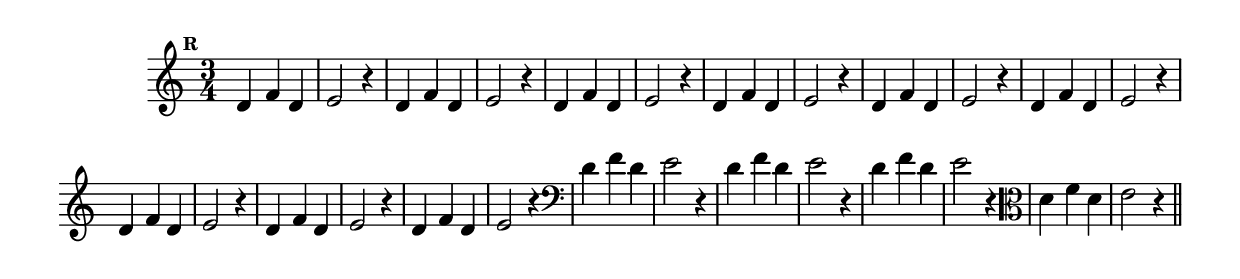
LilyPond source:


\version "2.16.0"

%\header { texidoc="Perguntas e Respostas"}

\relative c' {

  \override Staff.TimeSignature #'style = #'()
  \time 3/4 
  \override Score.BarNumber #'transparent = ##t
                                %\override Score.RehearsalMark #'font-family = #'roman
  \override Score.RehearsalMark #'font-size = #-2
  \override Score.BarNumber #'transparent = ##t
  \set Score.markFormatter = #format-mark-numbers

  \mark 17 

                                % CLARINETE

  \tag #'cl {
    d4 f d | e2 r4 
  }

                                % FLAUTA

  \tag #'fl {
    d4 f d | e2 r4 
  }

                                % OBOÉ

  \tag #'ob {
    d4 f d | e2 r4 
  }

                                % SAX ALTO

  \tag #'saxa {
    d4 f d | e2 r4 
  }

                                % SAX TENOR

  \tag #'saxt {
    d4 f d | e2 r4 
  }

                                % SAX GENES

  \tag #'saxg {
    d4 f d | e2 r4 
  }

                                % TROMPETE

  \tag #'tpt {
    d4 f d | e2 r4 
  }

                                % TROMPA

  \tag #'tpa {
    d4 f d | e2 r4 
  }

                                % TROMPA OP

  \tag #'tpaop {
    d4 f d | e2 r4 
  }

                                % TROMBONE

  \tag #'tbn {
    \clef bass
    d4 f d | e2 r4 
  }

                                % TUBA MIB

  \tag #'tbamib {
    \clef bass
    d4 f d | e2 r4 
  }

                                % TUBA SIB

  \tag #'tbasib {
    \clef bass
    d4 f d | e2 r4 
  }

                                % VIOLA

  \tag #'vla {
    \clef alto
    d4 f d | e2 r4 
  }

                                % FINAL

  \bar "||"

}
